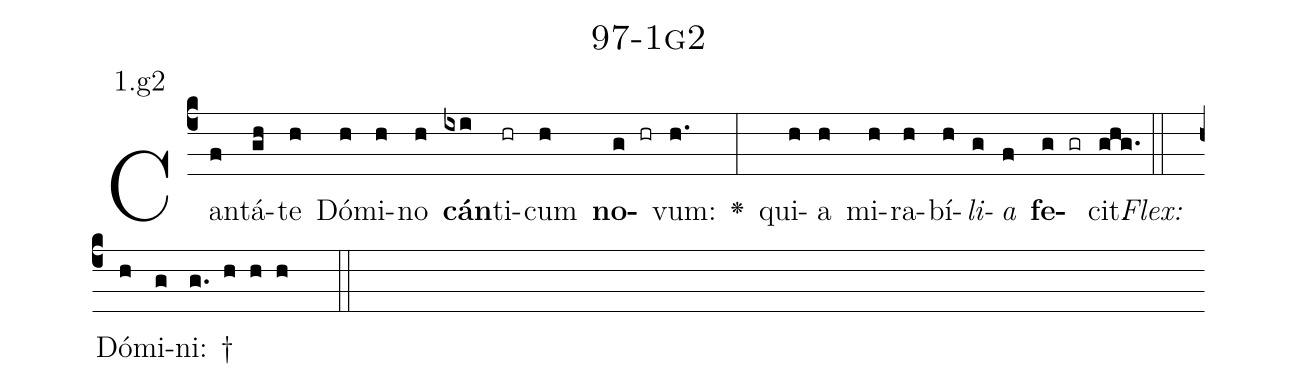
name: 97-1g2;
annotation: 1.g2;
%%
(c4)Can(f)tá(gh)te(h) Dó(h)mi(h)no(h) <b>cán</b>(ixi)ti(hr)cum(h) <b>no</b>(g hr)vum:(h.) <v>\greheightstar</v>(:) qui(h)a(h) mi(h)ra(h)bí(h)<i>li</i>(g)<i>a</i>(f) <b>fe</b>(g gr)cit.(ghg.) (::)
<i>Flex:</i>()  Dó(h)mi(g)ni: †(g. h h h  ::)

%E(h) u(h) o(g) u(f) a(g) e.(ghg.) (::)
